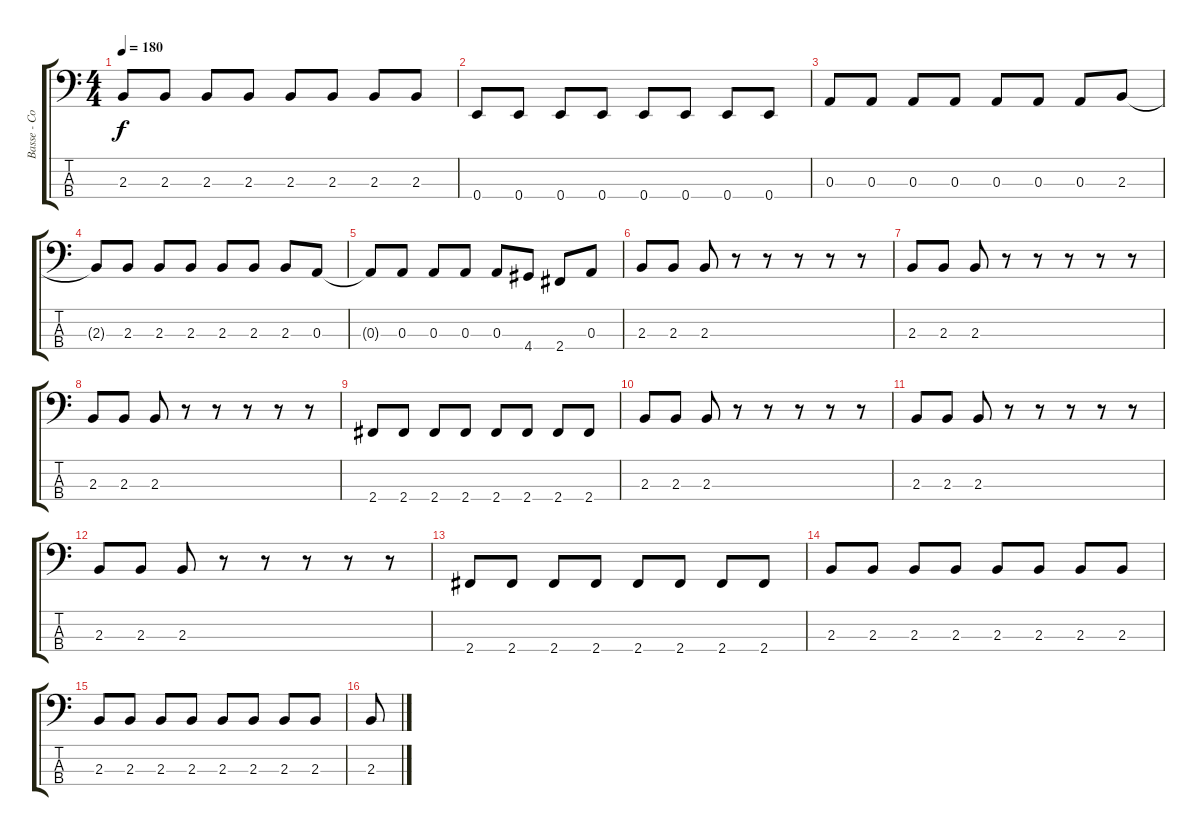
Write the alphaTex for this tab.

\track ("Basse - Cone" "Basse - Co") {instrument electricbasspick}
\staff {score tabs}
\tuning (G2 D2 A1 E1) {hide}
\ts (4 4)
\tempo 180
\clef f4
\ks c
2.3{t}.8{dy f} 2.3.8 2.3.8 2.3.8 2.3.8 2.3.8 2.3.8 2.3.8 |
0.4.8 0.4.8 0.4.8 0.4.8 0.4.8 0.4.8 0.4.8 0.4.8 |
0.3.8 0.3.8 0.3.8 0.3.8 0.3.8 0.3.8 0.3.8 2.3.8 |
2.3{t}.8 2.3.8 2.3.8 2.3.8 2.3.8 2.3.8 2.3.8 0.3.8 |
0.3{t}.8 0.3.8 0.3.8 0.3.8 0.3.8 4.4.8 2.4.8 0.3.8 |
2.3.8 2.3.8 2.3.8 r.8 r.8 r.8 r.8 r.8 |
2.3.8 2.3.8 2.3.8 r.8 r.8 r.8 r.8 r.8 |
2.3.8 2.3.8 2.3.8 r.8 r.8 r.8 r.8 r.8 |
2.4.8 2.4.8 2.4.8 2.4.8 2.4.8 2.4.8 2.4.8 2.4.8 |
2.3.8 2.3.8 2.3.8 r.8 r.8 r.8 r.8 r.8 |
2.3.8 2.3.8 2.3.8 r.8 r.8 r.8 r.8 r.8 |
2.3.8 2.3.8 2.3.8 r.8 r.8 r.8 r.8 r.8 |
2.4.8 2.4.8 2.4.8 2.4.8 2.4.8 2.4.8 2.4.8 2.4.8 |
2.3.8 2.3.8 2.3.8 2.3.8 2.3.8 2.3.8 2.3.8 2.3.8 |
2.3.8 2.3.8 2.3.8 2.3.8 2.3.8 2.3.8 2.3.8 2.3.8 |
2.3.8
